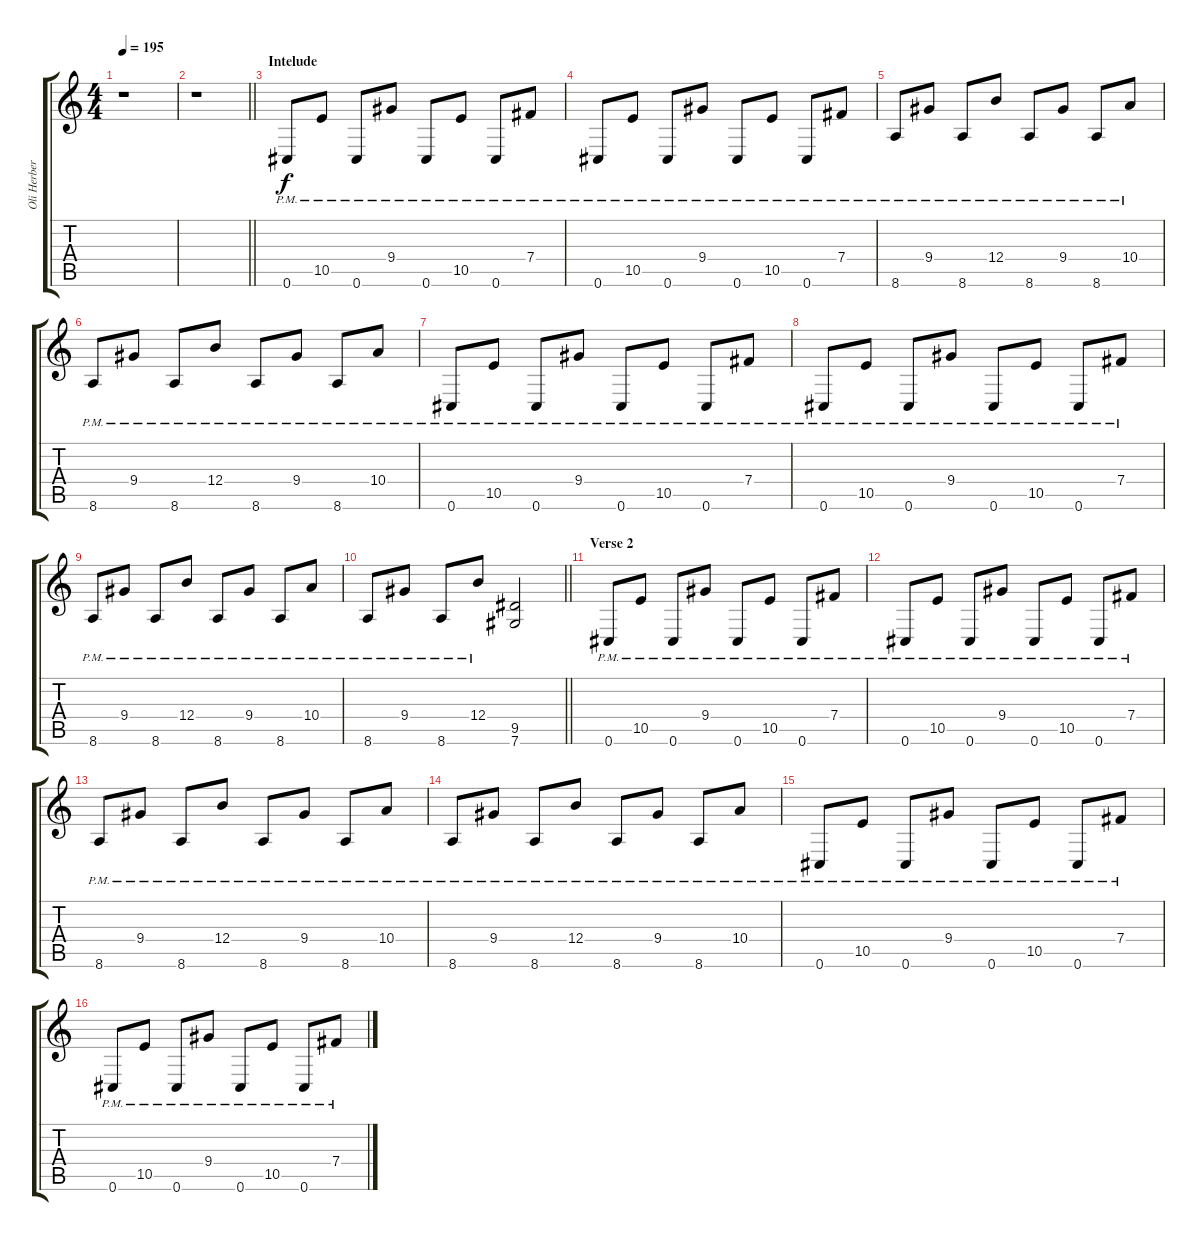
\track ("Oli Herbert (Harmony)" "Oli Herber") {instrument distortionguitar}
\staff {score tabs}
\tuning (Db4 Ab3 E3 B2 Gb2 Db2) {hide}
\ts (4 4)
\tempo 195
\clef g2
\ks c
r.1{dy f} |
\barLineRight lightlight
r.1 |
\section ("" "Intelude")
0.6{pm}.8 10.5{pm}.8 0.6{pm}.8 9.4{pm}.8 0.6{pm}.8 10.5{pm}.8 0.6{pm}.8 7.4{pm}.8 |
0.6{pm}.8 10.5{pm}.8 0.6{pm}.8 9.4{pm}.8 0.6{pm}.8 10.5{pm}.8 0.6{pm}.8 7.4{pm}.8 |
8.6{pm}.8 9.4{pm}.8 8.6{pm}.8 12.4{pm}.8 8.6{pm}.8 9.4{pm}.8 8.6{pm}.8 10.4{pm}.8 |
8.6{pm}.8 9.4{pm}.8 8.6{pm}.8 12.4{pm}.8 8.6{pm}.8 9.4{pm}.8 8.6{pm}.8 10.4{pm}.8 |
0.6{pm}.8 10.5{pm}.8 0.6{pm}.8 9.4{pm}.8 0.6{pm}.8 10.5{pm}.8 0.6{pm}.8 7.4{pm}.8 |
0.6{pm}.8 10.5{pm}.8 0.6{pm}.8 9.4{pm}.8 0.6{pm}.8 10.5{pm}.8 0.6{pm}.8 7.4{pm}.8 |
8.6{pm}.8 9.4{pm}.8 8.6{pm}.8 12.4{pm}.8 8.6{pm}.8 9.4{pm}.8 8.6{pm}.8 10.4{pm}.8 |
\barLineRight lightlight
8.6{pm}.8 9.4{pm}.8 8.6{pm}.8 12.4{pm}.8 (9.5 7.6).2 |
\section ("" "Verse 2")
0.6{pm}.8 10.5{pm}.8 0.6{pm}.8 9.4{pm}.8 0.6{pm}.8 10.5{pm}.8 0.6{pm}.8 7.4{pm}.8 |
0.6{pm}.8 10.5{pm}.8 0.6{pm}.8 9.4{pm}.8 0.6{pm}.8 10.5{pm}.8 0.6{pm}.8 7.4{pm}.8 |
8.6{pm}.8 9.4{pm}.8 8.6{pm}.8 12.4{pm}.8 8.6{pm}.8 9.4{pm}.8 8.6{pm}.8 10.4{pm}.8 |
8.6{pm}.8 9.4{pm}.8 8.6{pm}.8 12.4{pm}.8 8.6{pm}.8 9.4{pm}.8 8.6{pm}.8 10.4{pm}.8 |
0.6{pm}.8 10.5{pm}.8 0.6{pm}.8 9.4{pm}.8 0.6{pm}.8 10.5{pm}.8 0.6{pm}.8 7.4{pm}.8 |
0.6{pm}.8 10.5{pm}.8 0.6{pm}.8 9.4{pm}.8 0.6{pm}.8 10.5{pm}.8 0.6{pm}.8 7.4{pm}.8
